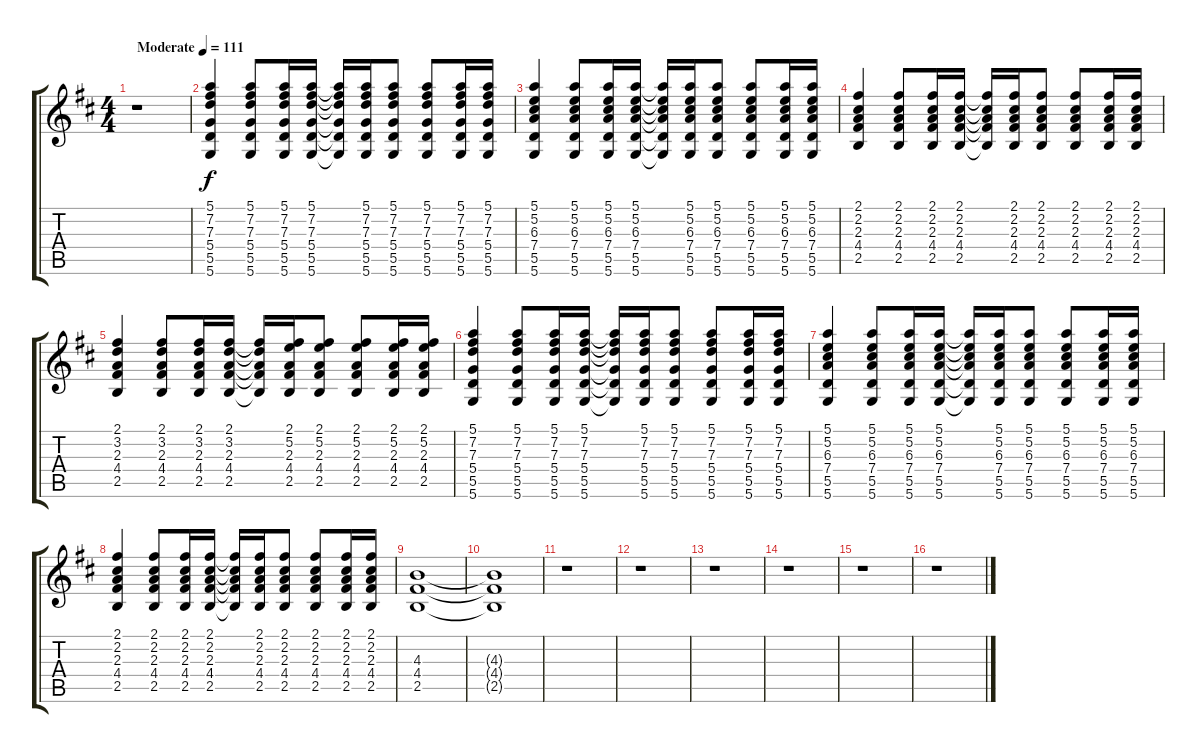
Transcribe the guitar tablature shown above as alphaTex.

\track "" {instrument overdrivenguitar}
\staff {score tabs}
\tuning (E4 B3 G3 D3 A2 D2) {hide}
\ts (4 4)
\tempo (111 "Moderate")
\clef g2
\ks d
r.1{dy f instrument overdrivenguitar} |
(5.1 7.2 7.3 5.4 5.5 5.6).4 (5.1 7.2 7.3 5.4 5.5 5.6).8 (5.1 7.2 7.3 5.4 5.5 5.6).16 (5.1 7.2 7.3 5.4 5.5 5.6).16 (5.1{t} 7.2{t} 7.3{t} 5.4{t} 5.5{t} 5.6{t}).16 (5.1 7.2 7.3 5.4 5.5 5.6).16 (5.1 7.2 7.3 5.4 5.5 5.6).8 (5.1 7.2 7.3 5.4 5.5 5.6).8 (5.1 7.2 7.3 5.4 5.5 5.6).16 (5.1 7.2 7.3 5.4 5.5 5.6).16 |
(5.1 5.2 6.3 7.4 5.5 5.6).4 (5.1 5.2 6.3 7.4 5.5 5.6).8 (5.1 5.2 6.3 7.4 5.5 5.6).16 (5.1 5.2 6.3 7.4 5.5 5.6).16 (5.1{t} 5.2{t} 6.3{t} 7.4{t} 5.5{t} 5.6{t}).16 (5.1 5.2 6.3 7.4 5.5 5.6).16 (5.1 5.2 6.3 7.4 5.5 5.6).8 (5.1 5.2 6.3 7.4 5.5 5.6).8 (5.1 5.2 6.3 7.4 5.5 5.6).16 (5.1 5.2 6.3 7.4 5.5 5.6).16 |
(2.1 2.2 2.3 4.4 2.5).4 (2.1 2.2 2.3 4.4 2.5).8 (2.1 2.2 2.3 4.4 2.5).16 (2.1 2.2 2.3 4.4 2.5).16 (2.1{t} 2.2{t} 2.3{t} 4.4{t} 2.5{t}).16 (2.1 2.2 2.3 4.4 2.5).16 (2.1 2.2 2.3 4.4 2.5).8 (2.1 2.2 2.3 4.4 2.5).8 (2.1 2.2 2.3 4.4 2.5).16 (2.1 2.2 2.3 4.4 2.5).16 |
(2.1 3.2 2.3 4.4 2.5).4 (2.1 3.2 2.3 4.4 2.5).8 (2.1 3.2 2.3 4.4 2.5).16 (2.1 3.2 2.3 4.4 2.5).16 (2.1{t} 3.2{t} 2.3{t} 4.4{t} 2.5{t}).16 (2.1 5.2 2.3 4.4 2.5).16 (2.1 5.2 2.3 4.4 2.5).8 (2.1 5.2 2.3 4.4 2.5).8 (2.1 5.2 2.3 4.4 2.5).16 (2.1 5.2 2.3 4.4 2.5).16 |
(5.1 7.2 7.3 5.4 5.5 5.6).4 (5.1 7.2 7.3 5.4 5.5 5.6).8 (5.1 7.2 7.3 5.4 5.5 5.6).16 (5.1 7.2 7.3 5.4 5.5 5.6).16 (5.1{t} 7.2{t} 7.3{t} 5.4{t} 5.5{t} 5.6{t}).16 (5.1 7.2 7.3 5.4 5.5 5.6).16 (5.1 7.2 7.3 5.4 5.5 5.6).8 (5.1 7.2 7.3 5.4 5.5 5.6).8 (5.1 7.2 7.3 5.4 5.5 5.6).16 (5.1 7.2 7.3 5.4 5.5 5.6).16 |
(5.1 5.2 6.3 7.4 5.5 5.6).4 (5.1 5.2 6.3 7.4 5.5 5.6).8 (5.1 5.2 6.3 7.4 5.5 5.6).16 (5.1 5.2 6.3 7.4 5.5 5.6).16 (5.1{t} 5.2{t} 6.3{t} 7.4{t} 5.5{t} 5.6{t}).16 (5.1 5.2 6.3 7.4 5.5 5.6).16 (5.1 5.2 6.3 7.4 5.5 5.6).8 (5.1 5.2 6.3 7.4 5.5 5.6).8 (5.1 5.2 6.3 7.4 5.5 5.6).16 (5.1 5.2 6.3 7.4 5.5 5.6).16 |
(2.1 2.2 2.3 4.4 2.5).4 (2.1 2.2 2.3 4.4 2.5).8 (2.1 2.2 2.3 4.4 2.5).16 (2.1 2.2 2.3 4.4 2.5).16 (2.1{t} 2.2{t} 2.3{t} 4.4{t} 2.5{t}).16 (2.1 2.2 2.3 4.4 2.5).16 (2.1 2.2 2.3 4.4 2.5).8 (2.1 2.2 2.3 4.4 2.5).8 (2.1 2.2 2.3 4.4 2.5).16 (2.1 2.2 2.3 4.4 2.5).16 |
(4.3 4.4 2.5).1 |
(4.3{t} 4.4{t} 2.5{t}).1 |
r.1 |
r.1 |
r.1 |
r.1 |
r.1 |
r.1
